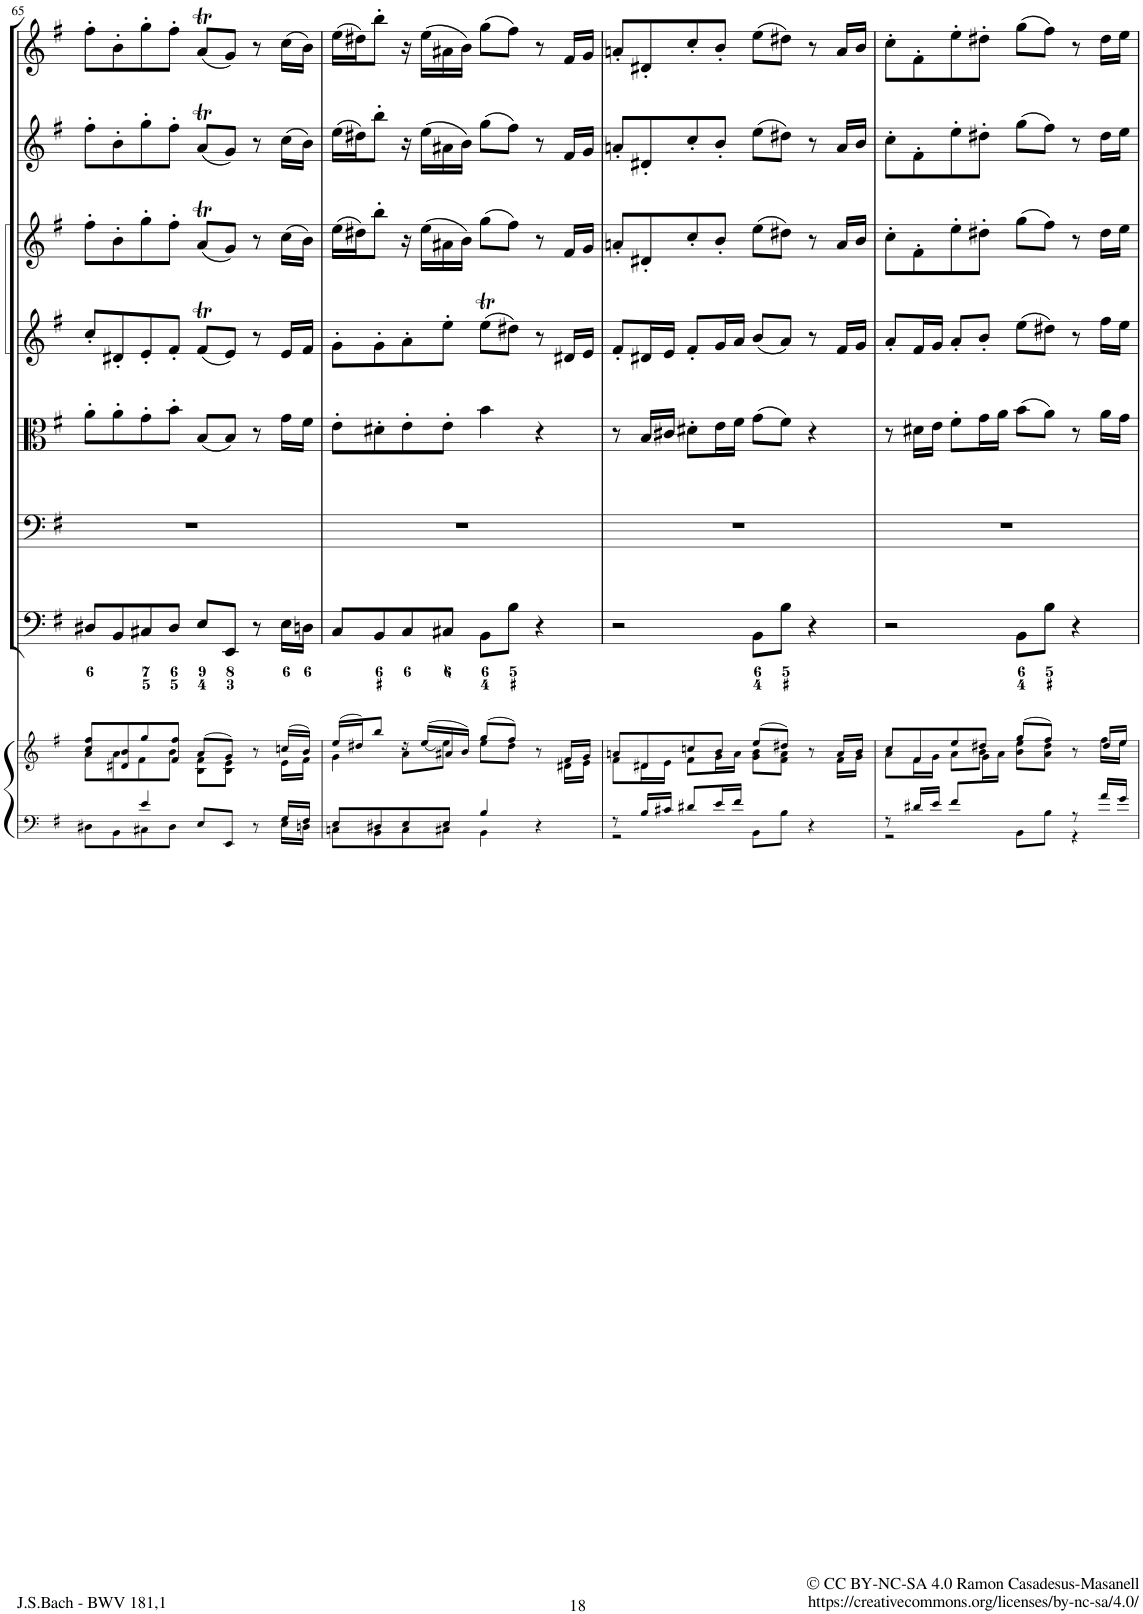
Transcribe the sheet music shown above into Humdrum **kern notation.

**kern	**kern	**kern	**kern	**kern	**kern	**kern	**kern	**kern
*part8	*part8	*part7	*part6	*part5	*part4	*part3	*part2	*part1
*staff9	*staff8	*staff7	*staff6	*staff5	*staff4	*staff3	*staff2	*staff1
*I"Piano reduction	*	*I"Continuo	*I"Basso	*I"Viola	*I"Violino II	*I"Violino I	*I"Oboe	*I"Flauto traverso
*I'Pno	*	*	*	*I'Vla	*I'Vln	*I'Vln	*I'Ob	*I'Fl
!!LO:PB:g=z
*clefF4	*clefG2	*clefF4	*clefF4	*clefC3	*clefG2	*clefG2	*clefG2	*clefG2
*k[f#]	*k[f#]	*k[f#]	*k[f#]	*k[f#]	*k[f#]	*k[f#]	*k[f#]	*k[f#]
*M4/4	*M4/4	*M4/4	*M4/4	*M4/4	*M4/4	*M4/4	*M4/4	*M4/4
*met(c)	*met(c)	*met(c)	*met(c)	*met(c)	*met(c)	*met(c)	*met(c)	*met(c)
=65	=65	=65	=65	=65	=65	=65	=65	=65
*^	*^	*	*	*	*	*	*	*
4ryy	8D#X\L	8cc/ 8ff#/L	8a\L	8D#X/L	1r	8a'\L	8cc'/L	8ff#'\L	8ff#'\L	8ff#'\L
.	8BB\	8d#X/ 8b/	8a\	8BB/	.	8a'\	8d#X'/	8b'\	8b'\	8b'\
4e/	8C#X\	8gg/	8f#\	8C#X/	.	8g'\	8e'/	8gg'\	8gg'\	8gg'\
.	8D#\J	8f#/ 8ff#/J	8b\J	8D#/J	.	8b'\J	8f#'/J	8ff#'\J	8ff#'\J	8ff#'\J
8E/L	4ryy	(8a/L	8B\ 8f#\L	8E/L	.	(8B/L	(8f#t/L	(8aT/L	(8aT/L	(8aT/L
8EE/J	.	8g/J)	8B\ 8e\J	8EE/J	.	8B/J)	8e/J)	8g/J)	8g/J)	8g/J)
8r	8ryy	8r	8ryy	8r	.	8r	8r	8r	8r	8r
16G/LL	16E\LL	(16ccn/LL	16e\LL	16E\LL	.	16g\LL	16e/LL	(16cc\LL	(16cc\LL	(16cc\LL
16F#/JJ	16Dn\JJ	16b/JJ)	16f#\JJ	16Dn\JJ	.	16f#\JJ	16f#/JJ	16b\JJ)	16b\JJ)	16b\JJ)
=66	=66	=66	=66	=66	=66	=66	=66	=66	=66	=66
8E/L	8Cn\L	(16ee/LL	4g\	8C/L	1r	8e'\L	8g'\L	(16ee\LL	(16ee\LL	(16ee\LL
.	.	16dd#X/J)	.	.	.	.	.	16dd#X\J)	16dd#X\J)	16dd#X\J)
8D#X/	8BB\	8bb/J	.	8BB/	.	8d#X'\	8g'\	8bb'\J	8bb'\J	8bb'\J
8E/	8C\	16r	8a\L	8C/	.	8e'\	8a'\	16r	16r	16r
.	.	([<16ee/LL	.	.	.	.	.	(16ee\LL	(16ee\LL	(16ee\LL
8E/J	8C#X\J	16a#X/	8ee\J]	8C#X/J	.	8e'\J	8ee'\J	16a#X\	16a#X\	16a#X\
.	.	16b/JJ)	.	.	.	.	.	16b\JJ)	16b\JJ)	16b\JJ)
4B/	4BB\	(8gg/L	8ee\L	8BB\L	.	4b\	(8eeT\L	(8gg\L	(8gg\L	(8gg\L
.	.	8ff#/J)	8dd#\J	8B\J	.	.	8dd#X\J)	8ff#\J)	8ff#\J)	8ff#\J)
4r	4ryy	8r	8ryy	4r	.	4r	8r	8r	8r	8r
.	.	16f#/LL	16d#X\LL	.	.	.	16d#X/LL	16f#/LL	16f#/LL	16f#/LL
.	.	16g/JJ	16e\JJ	.	.	.	16e/JJ	16g/JJ	16g/JJ	16g/JJ
=67	=67	=67	=67	=67	=67	=67	=67	=67	=67	=67
8r	2r	8an/L	8f#\L	2r	1r	8r	8f#'/L	8an'/L	8an'/L	8an'/L
16B/LL	.	8d#X/	16d#\L	.	.	16B/LL	16d#X/L	8d#X'/	8d#X'/	8d#X'/
16c#X/JJ	.	.	16e\JJ	.	.	16c#X/JJ	16e/JJ	.	.	.
8d#X/L	.	8ccn/	8f#\L	.	.	8d#X'\L	8f#'/L	8cc'/	8cc'/	8cc'/
16e/L	.	8b/J	16g\L	.	.	16e\L	16g/L	8b'/J	8b'/J	8b'/J
16f#/JJ	.	.	16a\JJ	.	.	16f#\JJ	16a/JJ	.	.	.
4ryy	8BB\L	(8ee/L	8g\ 8b\L	8BB\L	.	(8g\L	(8b/L	(8ee\L	(8ee\L	(8ee\L
.	8B\J	8dd#X/J)	8f#\ 8a\J	8B\J	.	8f#\J)	8a/J)	8dd#X\J)	8dd#X\J)	8dd#X\J)
4r	4ryy	8r	8ryy	4r	.	4r	8r	8r	8r	8r
.	.	16a/LL	16f#\LL	.	.	.	16f#/LL	16a/LL	16a/LL	16a/LL
.	.	16b/JJ	16g\JJ	.	.	.	16g/JJ	16b/JJ	16b/JJ	16b/JJ
=68	=68	=68	=68	=68	=68	=68	=68	=68	=68	=68
*	*	*	*^	*	*	*	*	*	*	*
8r	2r	8cc/L	8a\L	4.ryy	2r	1r	8r	8a'/L	8cc'\L	8cc'\L	8cc'\L
16d#X/LL	.	8f#/	16f#\L	.	.	.	16d#X\LL	16f#/L	8f#'\	8f#'\	8f#'\
16e/JJ	.	.	16g\JJ	.	.	.	16e\JJ	16g/JJ	.	.	.
8f#/L	.	8ee/	8a\L	.	.	.	8f#'\L	8a'/L	8ee'\	8ee'\	8ee'\
8ryy	.	8dd#X/J	8b\J	16g\L	.	.	16g\L	8b'/J	8dd#X'\J	8dd#X'\J	8dd#X'\J
.	.	.	.	16a\JJ	.	.	16a\JJ	.	.	.	.
4ryy	8BB\L	(8gg/L	8b\ 8ee\L	2ryy	8BB\L	.	(8b\L	(8ee\L	(8gg\L	(8gg\L	(8gg\L
.	8B\J	8ff#/J)	8a\ 8dd#\J	.	8B\J	.	8a\J)	8dd#X\J)	8ff#\J)	8ff#\J)	8ff#\J)
8r	4r	8r	8ryy	.	4r	.	8r	8r	8r	8r	8r
16a/LL	.	16dd#/LL	16ff#\LL	.	.	.	16a\LL	16ff#\LL	16dd#\LL	16dd#\LL	16dd#\LL
16g/JJ	.	16ee/JJ	16ee\JJ	.	.	.	16g\JJ	16ee\JJ	16ee\JJ	16ee\JJ	16ee\JJ
*v	*v	*	*	*	*	*	*	*	*	*	*
*	*v	*v	*v	*	*	*	*	*	*	*
=	=	=	=	=	=	=	=	=
*-	*-	*-	*-	*-	*-	*-	*-	*-
